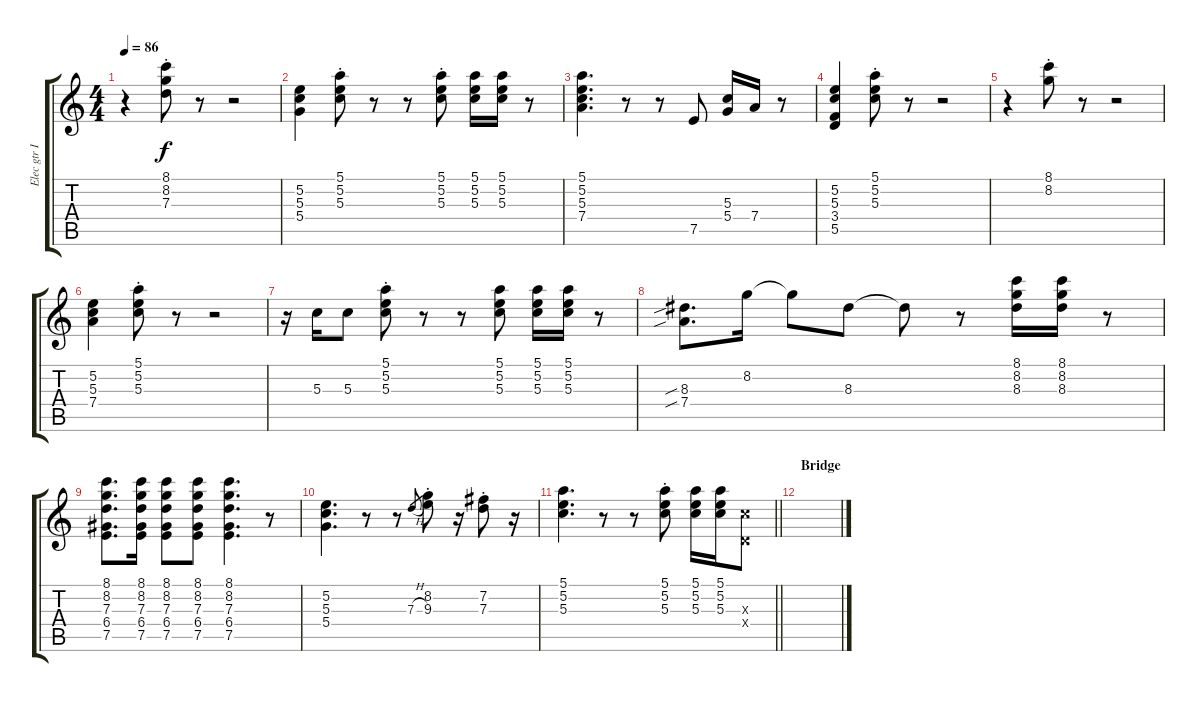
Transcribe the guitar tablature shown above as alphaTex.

\track ("Elec gtr II" "Elec gtr I") {instrument acousticguitarsteel}
\staff {score tabs}
\tuning (E4 B3 G3 D3 A2 E2) {hide}
\ts (4 4)
\tempo 86
\clef g2
\ks c
r.4{dy f} (8.1{st} 8.2 7.3).8 r.8 r.2 |
(5.2 5.3 5.4).4 (5.1{st} 5.2 5.3).8 r.8 r.8 (5.1{st} 5.2 5.3).8 (5.1 5.2 5.3).16 (5.1 5.2 5.3).16 r.8 |
(5.1 5.2 5.3 7.4).4{d} r.8 r.8 7.5.8 (5.3 5.4).16 7.4.16 r.8 |
(5.2 5.3 3.4 5.5).4 (5.1{st} 5.2 5.3).8 r.8 r.2 |
r.4 (8.1{st} 8.2).8 r.8 r.2 |
(5.2 5.3 7.4).4 (5.1{st} 5.2 5.3).8 r.8 r.2 |
r.16 5.3.16 5.3.8 (5.1{st} 5.2 5.3).8 r.8 r.8 (5.1 5.2 5.3).8 (5.1 5.2 5.3).16 (5.1 5.2 5.3).16 r.8 |
(8.3{sib} 7.4{sib}).8{d} 8.2.16 8.2{t}.8 8.3.8 8.3{t}.8 r.8 (8.1 8.2 8.3).16 (8.1 8.2 8.3).16 r.8 |
(8.1 8.2 7.3 6.4 7.5).8{d} (8.1 8.2 7.3 6.4 7.5).16 (8.1 8.2 7.3 6.4 7.5).8 (8.1 8.2 7.3 6.4 7.5).8 (8.1 8.2 7.3 6.4 7.5).4{d} r.8 |
(5.2 5.3 5.4).4{d} r.8 r.8 7.3{h}.8{gr} (8.2{st} 9.3).8 r.16 (7.2{st} 7.3).8 r.16 |
\barLineRight lightlight
(5.1 5.2 5.3).4{d} r.8 r.8 (5.1{st} 5.2 5.3).8 (5.1 5.2 5.3).16 (5.1 5.2 5.3).16 (5.3{x} 0.4{x}).8 |
\section ("" "Bridge")
